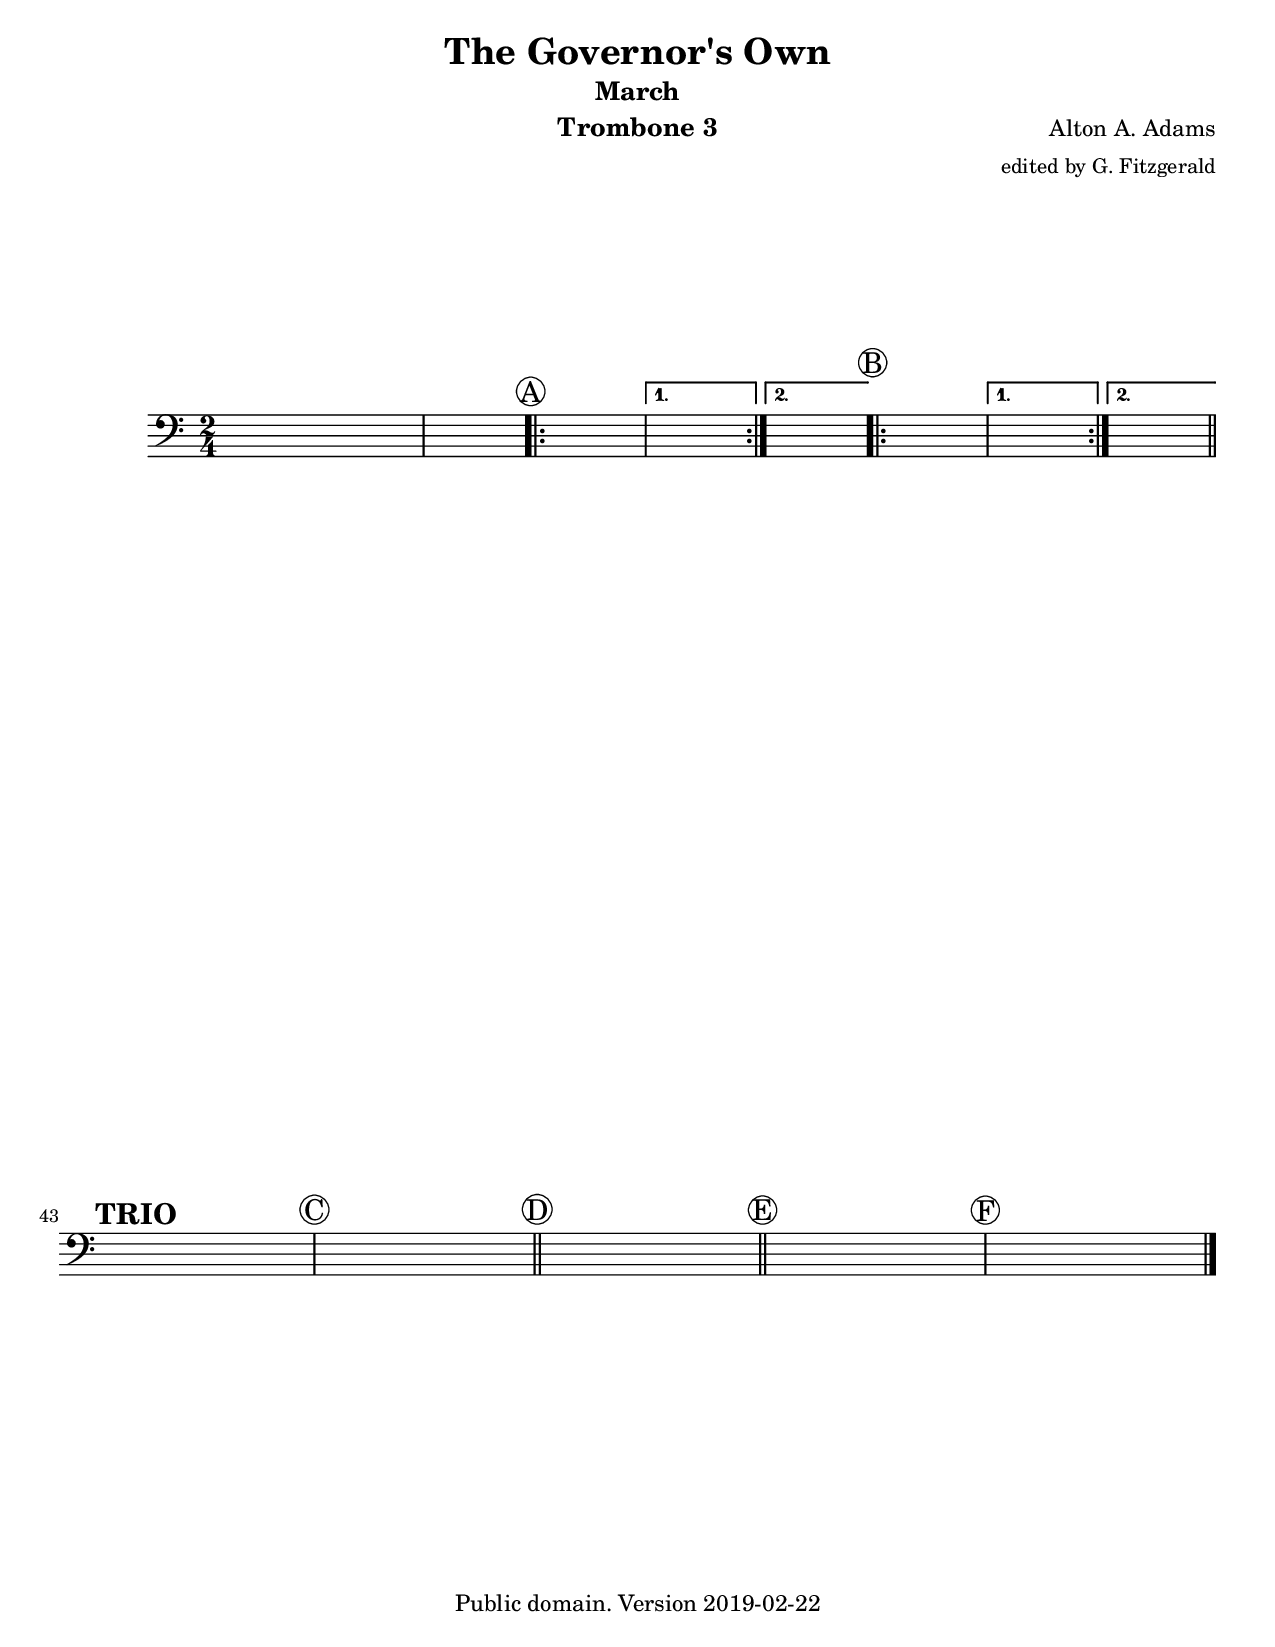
\version "2.18.2"
\include "GovernorsOwn.ly"

\paper {
  #(set-paper-size "letter")
  ragged-last-bottom = ##f
  ragged-bottom = ##f
}

\header {
  instrument = "Trombone 3"
}

\score {
  \new Staff  { 
    \set Staff.midiInstrument = "trombone"

    \clef bass
    << \rehearsalMarks 
       \tromboneThree >>
  }
  
  \layout { }
  \midi {
    \tempo 4 = 120
  }
}